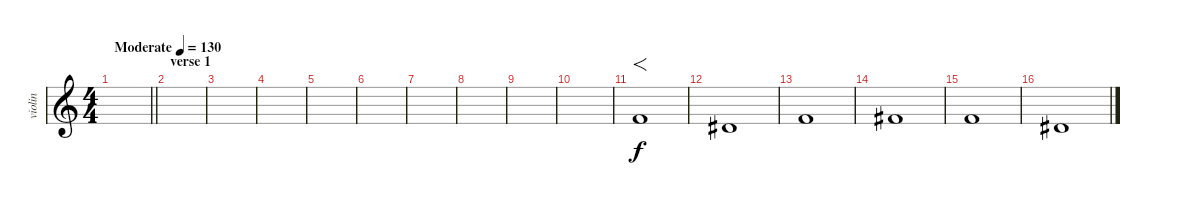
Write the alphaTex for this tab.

\track ("violin" "violin") {instrument violin}
\staff {score}
\tuning (E4 B3 G3 D3 A2 E2) {hide}
\ts (4 4)
\tempo (130 "Moderate")
\clef g2
\barLineRight lightlight
\ks c
|
\section ("" "verse 1")
|
|
|
|
|
|
|
|
|
1.1.1{f} |
4.2.1 |
1.1.1 |
2.1.1 |
1.1.1 |
4.2.1
